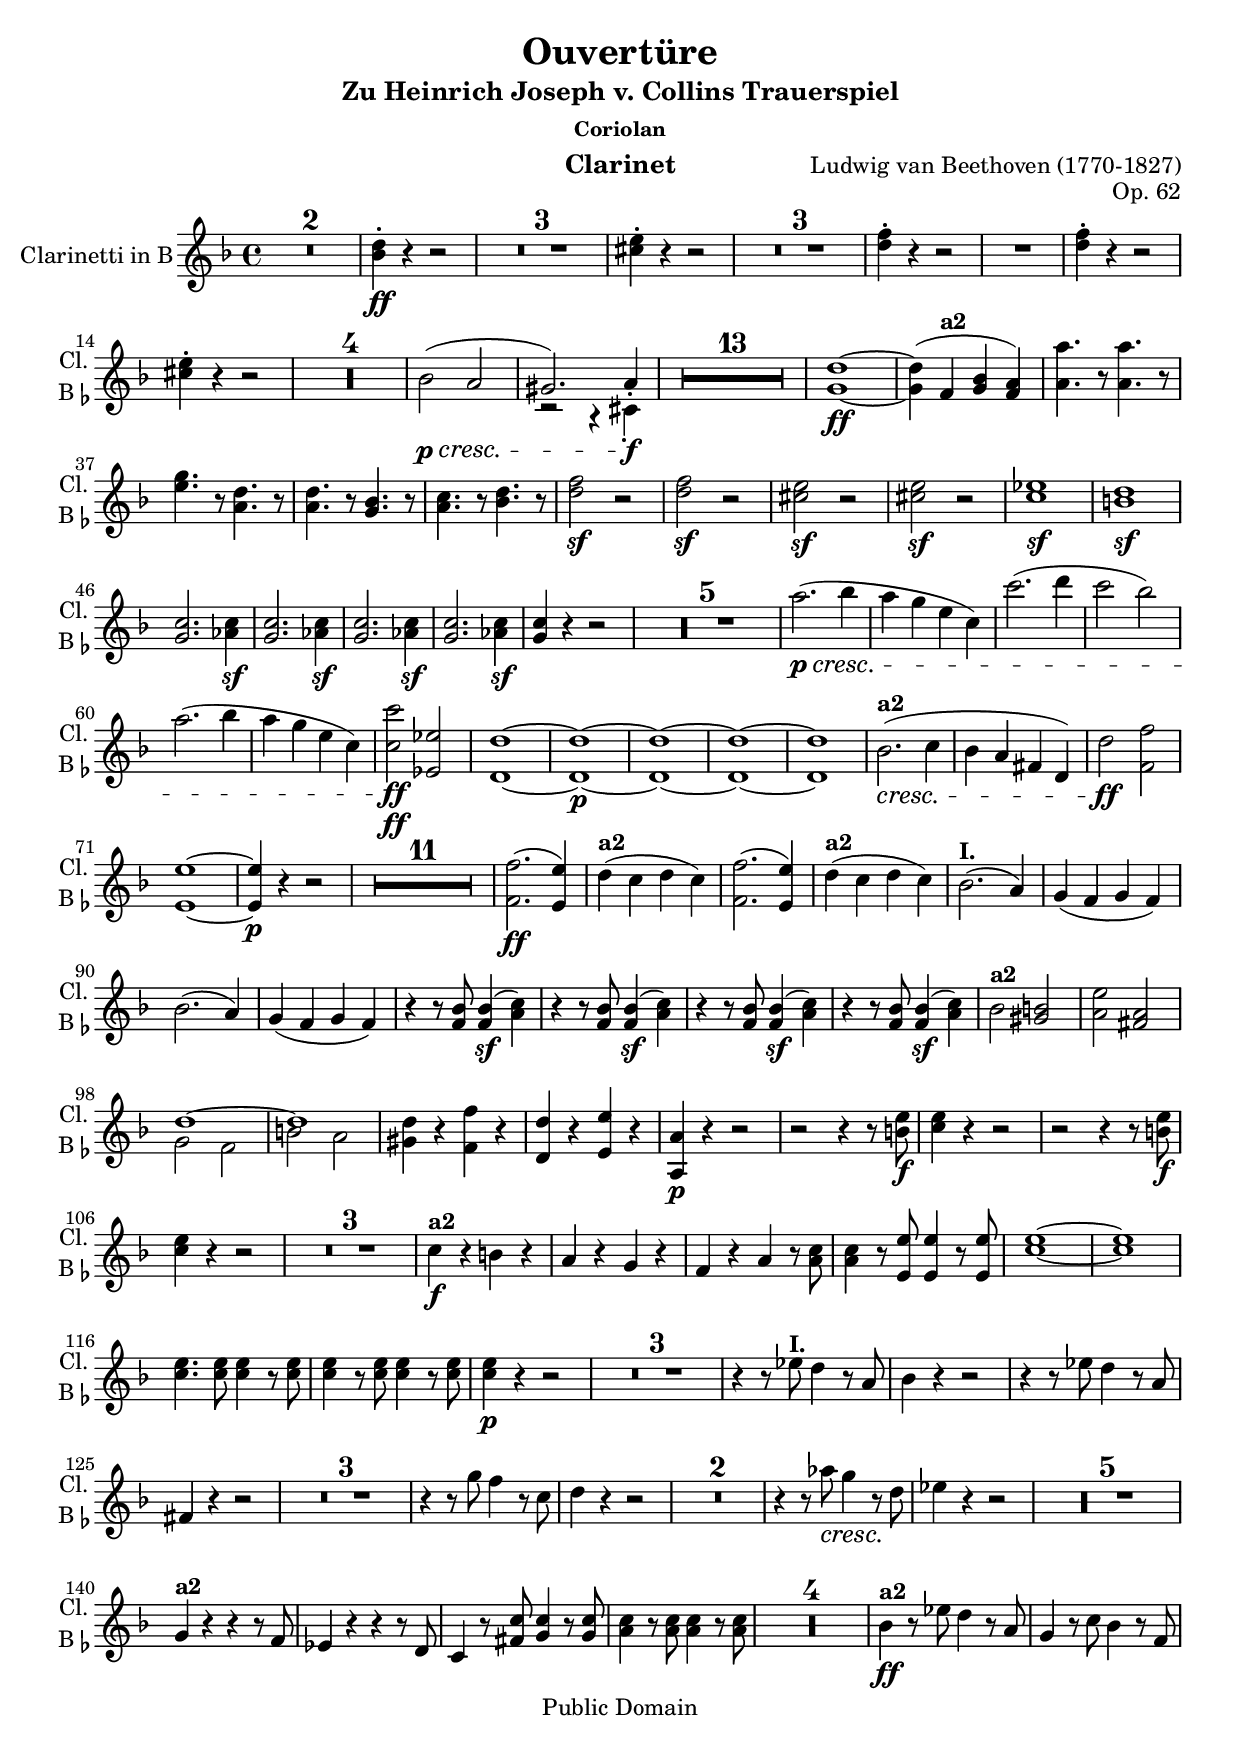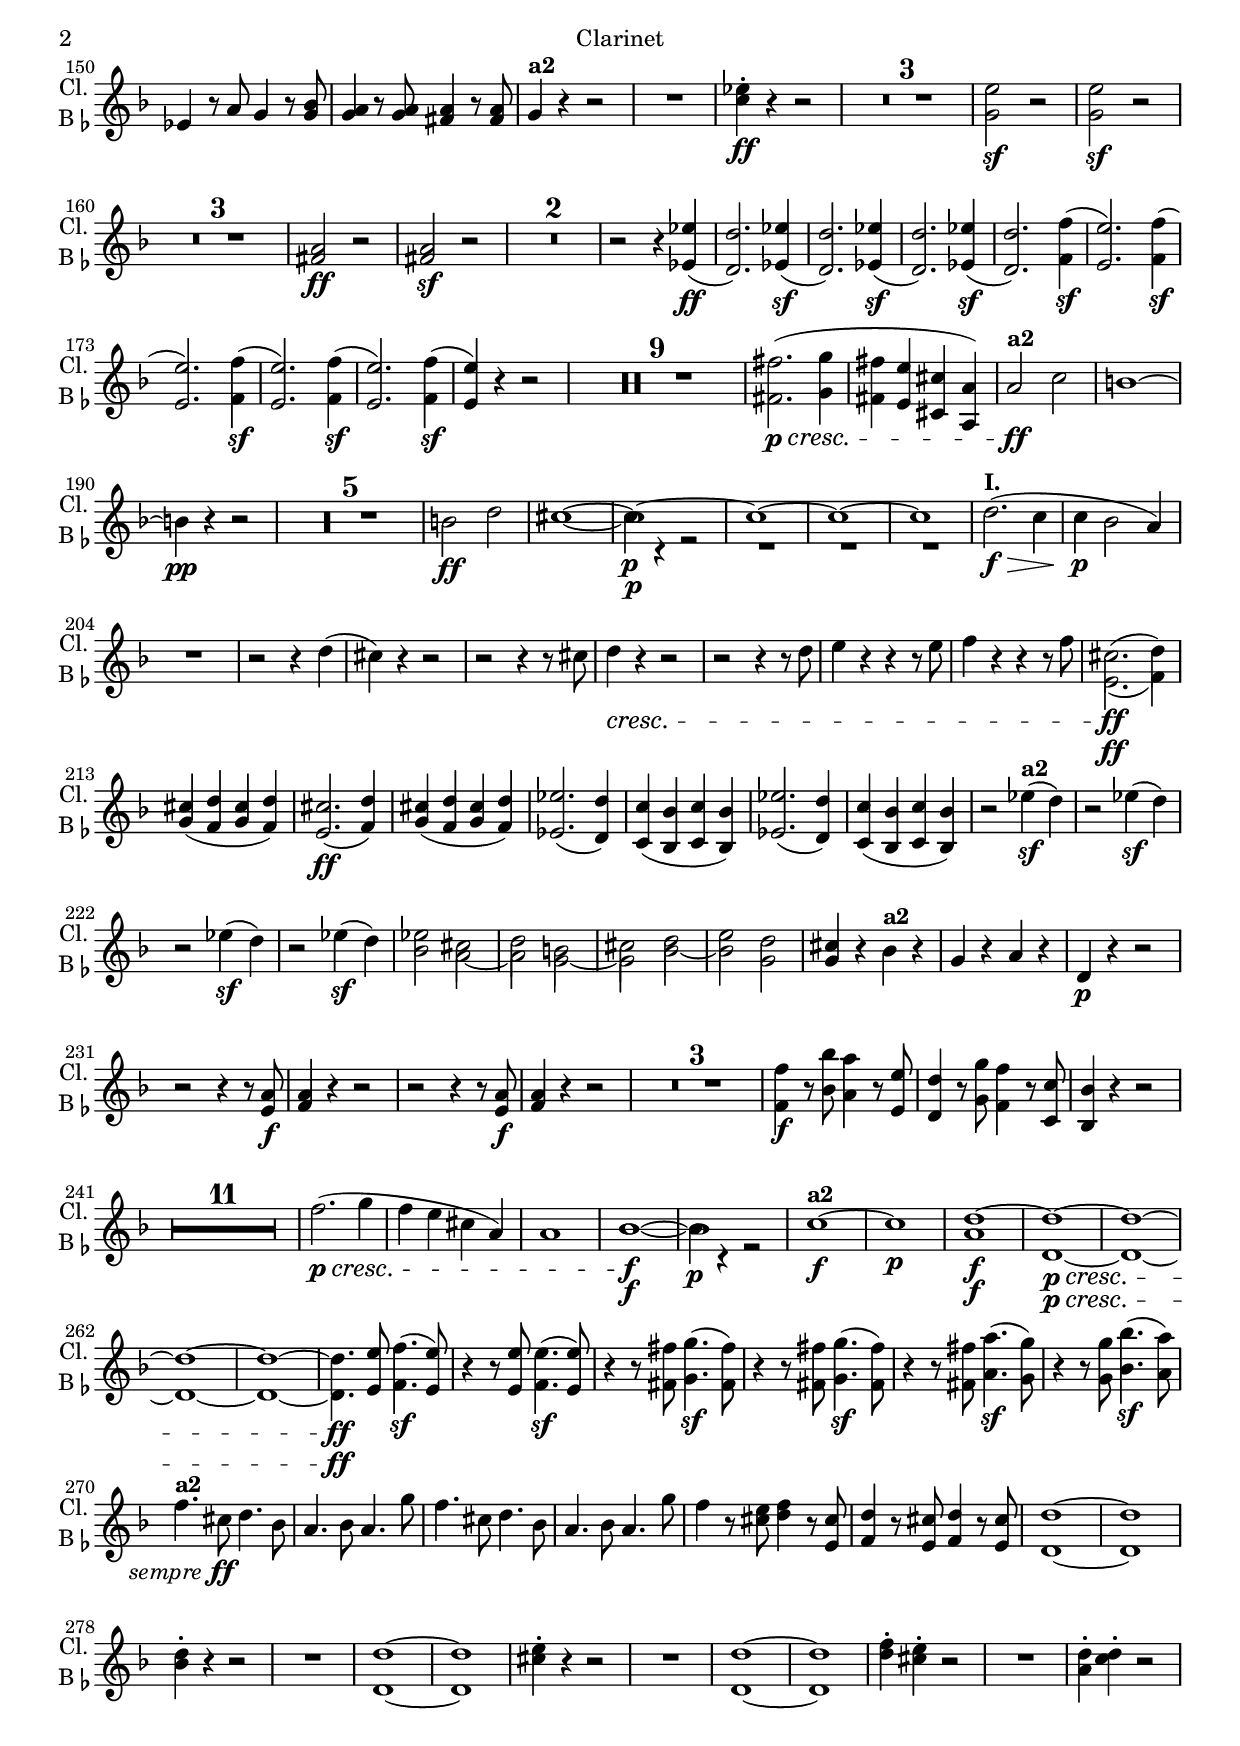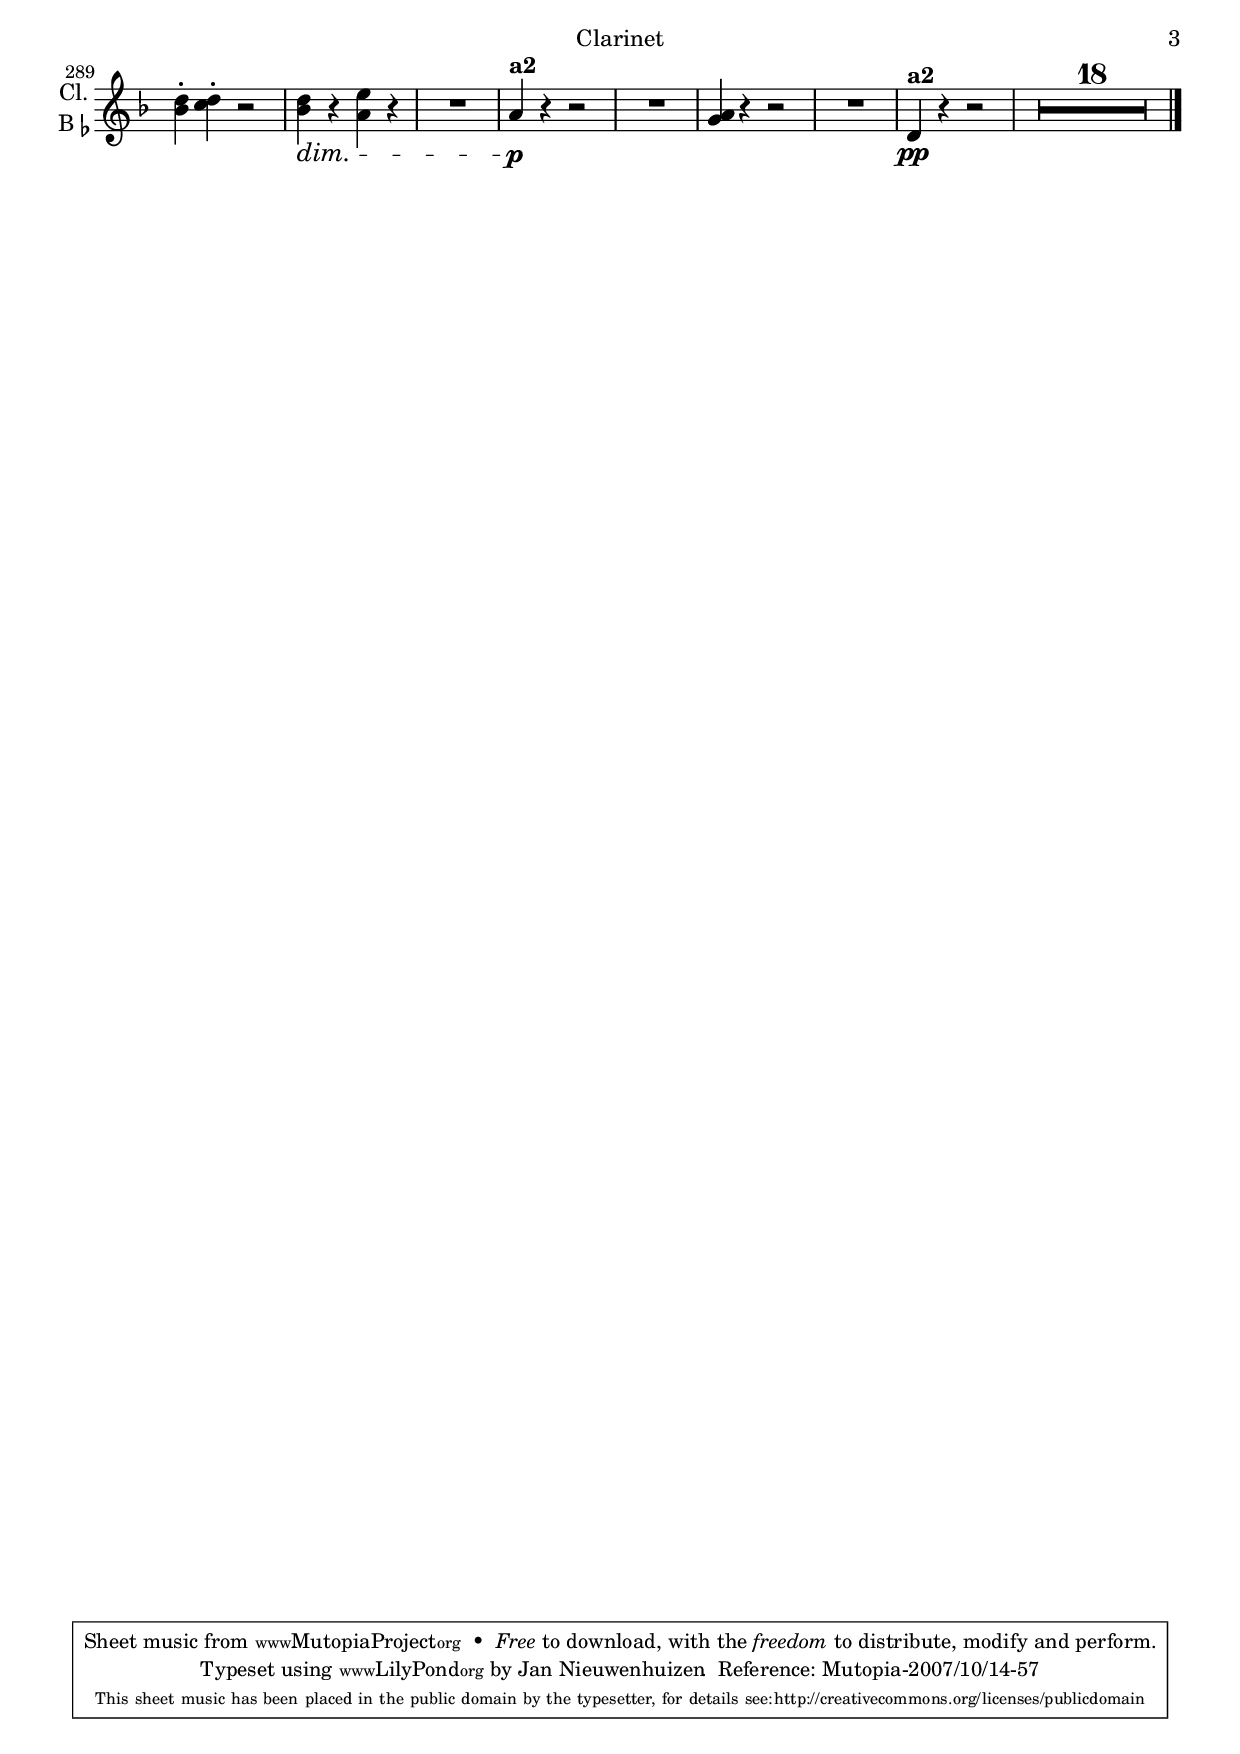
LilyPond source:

\version "2.16.0"

instrument = "Clarinet"

\include "header.ly"
\include "global.ly"
\version "2.16.0"

\version "2.16.0"

clarinettoI =   \relative c {
	R1 *2|
	d''4-.\ff r r2|
	R1 *3|
	e4-. r r2|
	R1 *3|
	f4-. r r2|
	R1|
	f4-. r r2|
	e4-. r r2|
	R1 *4|
	bes2\p\cresc ( a|
	 gis2.)  a4-.\f|
	R1*13|
	d1\ff ~|
	d4(f, bes a)|
	a'4. r8 a4. r8|
	g4. r8 d4. r8|
	d4. r8 bes4. r8|
	c4. r8 d4. r8|
	f2\sf r|
	f\sf r|
	e\sf r|
	e\sf r|
	es1\sf|
	d\sf|
	c2. c4\sf|
	c2. c4\sf|
	c2. c4\sf|
	c2. c4\sf|
	c4 r r2|
	R1*5|
	a'2.\p\cresc ( bes4|
	a g e c)|
	c'2.( d4|
	c2 bes)|
	a2.(bes4|
	a g e c)|
	 c'2\ff es,|
	d1~|
	d\p~|
	d~|
	d~|
	d|
	bes2.\cresc( c4|
	bes a fis d)|
	 d'2\ff f|
	e1~|
	e4\p r r2|
	R1*11|
	f2.\ff( e4)|
	d(c d c)|
	f2.( e4)|
	d(c d c)|
	bes2.( a4)|
	g(f g f)|
	bes2.( a4)|
	g(f g f)|
	r r8 bes bes4\sf( c)|
	r r8 bes bes4\sf( c)|
	r r8 bes bes4\sf( c)|
	r r8 bes bes4\sf( c)|
	bes2 b|
	e a,|
	d1~|
	d|
	d4 r f r|
	d r e r|
	a,\p r r2|
	r r4 r8 e'\f|
	e4 r r2|
	r r4 r8 e|
	e4 r r2|
	R1*3|
	c4\f r b r|
	a r g r|
	f r a r8 c|
	c4 r8 e e4 r8 e|
	e1~|
	e|
	e4. e8 e4 r8 e|
	e4 r8 e e4 r8 e|
	e4\p r r2|
	R1*3|
	r4 r8 es d4 r8 a|
	bes4 r r2|
	r4 r8 es d4 r8 a|
	fis4 r r2|
	R1*3|
	r4 r8 g'8 f4 r8 c|
	d4 r r2|
	R1*2|
	r4 r8 as'\cresc g4 r8\! d|
	es4 r r2|
	R1*5|
	g,4 r r r8 f|
	es4 r r r8 d|
	c4 r8 c' c4 r8 c|
	c4 r8 c c4 r8 c|
	R1*4|
	bes4\ff r8 es d4 r8 a|
	g4 r8 c bes4 r8 f|
	es4 r8 a g4 r8 bes|
	a4 r8 a a4 r8 a|
	g4 r r2|
	R1|
	es'4-.\ff r r2|
	R1*3|
	e2\sf r|
	e\sf r|
	R1*3|
	a,2\ff r|
	a\sf r|
	R1*2|
	r2 r4 es'\ff(|
	 d2.) es4\sf(|
	 d2.) es4\sf(|
	 d2.) es4\sf(|
	 d2.) f4\sf(|
	 e2.) f4\sf(|
	 e2.) f4\sf(|
	 e2.) f4\sf(|
	 e2.) f4\sf(|
	 e4) r r2|
	R1*9|
	fis2.\p\cresc(g4|
	fis e cis a)|
	 a2\ff c|
	b1~|
	b4\pp r r2|
	R1*5|
	b2\ff d|
	cis1~|
	cis\p~|
	cis~|
	cis~|
	cis|
	d2.\f(\>c4|
	 c\!\p bes2 a4)|
	R1|
	r2 r4 d(|
	 cis) r r2|
	r r4 r8 cis|
	d4\cresc r r2|
	r r4 r8 d|
	e4 r r r8 e|
	f4 r r r8 f|
	 cis2.\ff( d4)|
	cis(d cis d)|
	cis2.\ff( d4)|
	cis(d cis d)|
	es2.( d4)|
	c(bes c bes)|
	es2.( d4)|
	c(bes c bes)|
	r2 es4\sf( d)|
	r2 es4\sf( d)|
	r2 es4\sf( d)|
	r2 es4\sf( d)|
	es2 cis|
	d b|
	cis d|
	e d|
	cis4 r bes r|
	g r a r|
	d,\p r r2|
	r r4 r8 a'\f|
	a4 r r2|
	r r4 r8 a\f|
	a4 r r2|
	R1*3|
	f'4\f r8 bes a4 r8 e|
	d4 r8 g f4 r8 c|
	bes4 r r2|
	R1*11|
	f'2.\p\cresc(g4|
	f e cis a)|
	a1|
	 bes\f~|
	bes|
	c\f~|
	c\p|
	d\f~|
	d\p\cresc~|
	d~|
	d~|
	d~|
	 d4.\ff e8 f4.\sf( e8)|
	r4 r8 e e4.\sf( e8)|
	r4 r8 fis8 g4.\sf( fis8)|
	r4 r8 fis8 g4.\sf( fis8)|
	r4 r8 fis8 a4.\sf( g8)|
	r4 r8 g8 bes4.\sf( a8)|
	f4.\ffsempre cis8 d4. bes8|
	a4. bes8 a4. g'8|
	f4. cis8 d4. bes8|
	a4. bes8 a4. g'8|
	f4 r8 e f4 r8 cis|
	d4 r8 cis d4 r8 cis|
	d1~|
	d|
	d4-. r r2|
	R1|
	d1~ d|
	e4-. r r2|
	R1|
	d1~|
	d|
	f4-. e-. r2|
	R1|
	d4-. d-. r2|
	d4-. d-. r2|
	d4\dim r e r|
	R1|
	 a,4\p r r2|
	R1|
	a4 r r2|
	R1|
	d,4\pp r r2|
	R1*18|
}

\version "2.16.0"

clarinettoII =   \relative c { 
	R1*2 bes''4-.\ff r r2|
	R1*3|
	cis4-. r r2|
	R1 *3|
	d4-. r r2|
	R1|
	d4-. r r2|
	cis4-. r r2|
	R1 *5|
	r2 r4 cis,4-.|
	R1*13|
	g'1\ff ~|
	g4( f g f)|
	a4. r8 a4. r8|
	e'4. r8 a,4. r8|
	a4. r8 g4. r8|
	a4. r8 bes4. r8|
	d2\sf r|
	d\sf r|
	cis\sf r|
	cis\sf r|
	c1\sf|
	b|
	g2. as4\sf|
	g2. as4\sf|
	g2. as4\sf|
	g2. as4\sf|
	g4 r r2|
	R1*11|
	c2\ff es,|
	d1~|
	d\p~|
	d~|
	d~|
	d|
	%a deux|
	bes'2.\cresc(c4|
	bes a fis d)|
	 d'2\ff f,|
	e1~|
	e4\p r r2|
	R1*11|
	f2.\ff( e4)|
	d'(c d c)|
	f,2.( e4)|
	d'(c d c)|
	R1*4|
	r4 r8 f, f4\sf( a)|
	r4 r8 f f4\sf( a)|
	r4 r8 f f4\sf( a)|
	r4 r8 f f4\sf( a)|
	bes2 gis|
	a fis|
	g f|
	b a|
	gis4 r f r|
	d r e r|
	a,\p r r2|
	r r4 r8 b'\f|
	c4 r r2|
	r r4 r8 b\f|
	c4 r r2|
	R1*3|
	%a deux urg|
	c4\f r b r|
	a r g r|
	f r a r8 a|
	a4 r8 e e4 r8 e|
	c'1~|
	c|
	c4. c8 c4 r8 c|
	c4 r8 c c4 r8 c|
	c4\p r r2|
	R1*21|
	%a deux urg|
	g4\f r r r8 f|
	es4 r r r8 d|
	c4 r8 fis g4 r8 g|
	a4 r8 a a4 r8 a|
	R1*4|
	%a deux|
	bes4\ff r8 es d4 r8 a|
	g4 r8 c bes4 r8 f|
	es4 r8 a g4 r8 g|
	g4 r8 g fis4 r8 fis|
	g4 r r2|
	R1|
	c4-.\ff r r2|
	R1*3|
	g2\sf r|
	g\sf r|
	R1*3|
	fis2\ff r|
	fis\sf r|
	R1*2|
	r2 r4 es4\ff(|
	 d2.) es4\sf(|
	 d2.) es4\sf(|
	 d2.) es4\sf(|
	 d2.) f4\sf(|
	 e2.) f4\sf(|
	 e2.) f4\sf(|
	 e2.) f4\sf(|
	 e2.) f4\sf(|
	 e4) r r2|
	R1*9|
	fis2.\p\cresc( g4|
	fis e cis a)|
	%a deux urg|
	 a'2\ff c|
	b1~|
	b4 r r2|
	R1*5|
	b2\ff d|
	cis1~|
	cis4\p r r2|
	R1*13|
	e,2.\ff( f4)|
	g(f g f)|
	e2.\ff( f4)|
	g(f g f)|
	es2.( d4)|
	c(bes c bes)|
	es2.( d4)|
	c(bes c bes)|
	r2 es'4\sf( d)|
	r2 es4\sf( d)|
	r2 es4\sf( d)|
	r2 es4\sf( d)|
	bes2 a~|
	a g~|
	g bes~|
	bes g|
	%a deux urg|
	g4 r bes r|
	g r a r|
	d,\p r r2|
	r r4 r8 e\f|
	f4 r r2|
	r r4 r8 e\f|
	f4 r r2|
	R1*3|
	f4\f r8 bes a4 r8 e|
	d4 r8 g f4 r8 c|
	bes4 r r2|
	R1*14|
	bes'1\f~|
	bes4\p r r2|
	%a deux urg|
	c1\f~|
	c\p|
	a1\f|
	d,\p\cresc~|
	d~|
	d~|
	d~|
	 d4.\ff e8 f4.\sf( e8)|
	r4 r8 e f4.\sf( e8)|
	r4 r8 fis g4.\sf( fis8)|
	r4 r8 fis g4.\sf( fis8)|
	r4 r8 fis a4.\sf( g8)|
	r4 r8 g bes4.\sf( a8)|
	%a deux urg copied clarinetto-1(270,273)|
	f'4.\ffsempre cis8 d4. bes8|
	a4. bes8 a4. g'8|
	f4. cis8 d4. bes8|
	a4. bes8 a4. g'8|
	f4 r8 cis d4 r8 e,|
	f4 r8 e f4 r8 e|
	d1~|
	d|
	bes'4-. r r2|
	R1|
	d,1~|
	d|
	cis'4-. r r2|
	R1|
	d,1~|
	d|
	d'4-. cis-. r2|
	R1|
	a4-. c-. r2|
	bes4-. c-. r2|
	bes4\dim r a r|
	R1|
	 a4\p r r2|
	R1|
	g4 r r2|
	R1|
	d4\pp r r2|
	R1*18|
}



clarinettiStaff = \context Staff = "clarinetti" <<
	\set Staff.midiInstrument = #"clarinet"

	\set Staff.instrumentName = #"Clarinetti in B"
	
	\set Staff.shortInstrumentName = \markup {\center-column {Cl. \line{ "B" \smaller \flat}}}
	\transposition ais 
	
	\Time
	 { \key f \major }
	\End
	\context Voice = "one" \partcombine \clarinettoI \clarinettoII
>>



\include "coriolan-part-paper.ly"
\score{
	\clarinettiStaff
	\layout {}
	\version "2.16.0"

\midi {
	\tempo 4 = 150
}

}

